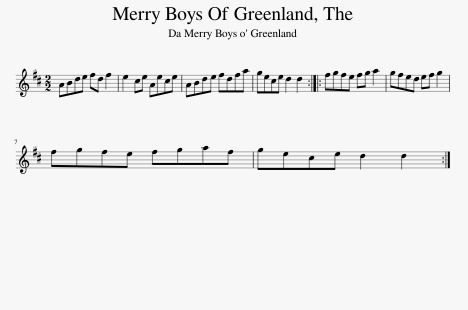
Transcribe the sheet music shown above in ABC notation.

X:1
L:1/8
M:2/2
I:linebreak $
K:D
V:1 treble
V:1
 ABde fd f2 | e2 ce Aece | ABde fdfa | gece d2 d2 :: fgfe fg a2 | %5
 gfed ef g2 |$ fgfe fgaf | gece d2 d2 :| %8
